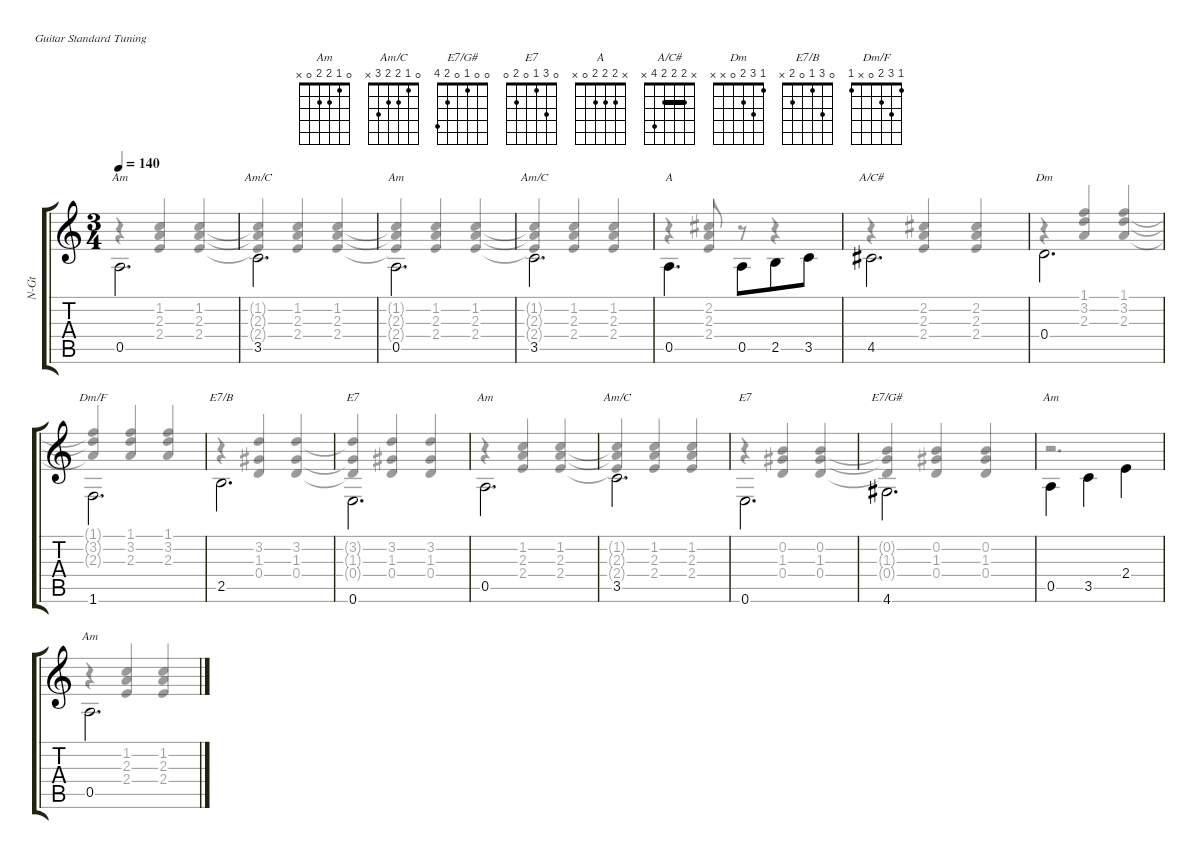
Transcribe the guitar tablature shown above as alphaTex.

\defaultSystemsLayout 4
\hideDynamics
\bracketExtendMode groupsimilarinstruments
\otherSystemsTrackNameOrientation horizontal
\defaultBarNumberDisplay Hide
\track ("Nylon Guitar" "N-Gt") {instrument acousticguitarnylon}
\staff {score tabs}
\tuning (E4 B3 G3 D3 A2 E2)
\chord ("Am" 0 1 2 2 0 x)
\chord ("Am/C" 0 1 2 2 3 x)
\chord ("E7/G#" 0 0 1 0 2 4)
\chord ("E7" 0 0 1 0 2 0)
\chord ("A" x 2 2 2 0 x)
\chord ("A/C#" x 2 2 2 4 x) {barre (2 2)}
\chord ("Dm" 1 3 2 0 x x)
\chord ("E7/B" 0 3 1 0 2 x)
\chord ("E7" 0 3 1 0 2 0)
\chord ("Dm/F" 1 3 2 0 x 1)
\voice
\ts (3 4)
\tempo 140
\clef g2
\ks aminor
0.5.2{d ch "Am" dy mf beam Down} |
3.5.2{d ch "Am/C" beam Down} |
0.5.2{d ch "Am" beam Down} |
3.5.2{d ch "Am/C" beam Down} |
0.5.4{d ch "A" beam Down} 0.5.8{beam Down beam merge} 2.5.8{beam Down} 3.5.8{beam Down} |
4.5{acc #}.2{d ch "A/C#" beam Down} |
0.4.2{d ch "Dm" beam Down} |
1.6.2{d ch "Dm/F" beam Down} |
2.5.2{d ch "E7/B" beam Down} |
0.6.2{d ch "E7" beam Down} |
0.5.2{d ch "Am" beam Down} |
3.5.2{d ch "Am/C" beam Down} |
0.6.2{d ch "E7" beam Down} |
4.6{acc #}.2{d ch "E7/G#" beam Down} |
0.5.4{ch "Am" beam Down} 3.5.4{beam Down} 2.4.4{beam Down} |
0.5.2{d ch "Am" beam Down}
\voice
\clef g2
\ottava regular
\simile none
\ks aminor
r.4{dy mf beam Down} (2.3 2.4 1.2).4{beam Up} (1.2 2.3 2.4).4{beam Up} |
(1.2{t} 2.3{t} 2.4{t}).4{beam Up} (2.4 2.3 1.2).4{beam Up} (1.2 2.3 2.4).4{beam Up} |
(1.2{t} 2.3{t} 2.4{t}).4{beam Up} (2.4 2.3 1.2).4{beam Up} (1.2 2.3 2.4).4{beam Up} |
(1.2{t} 2.3{t} 2.4{t}).4{beam Up} (2.4 2.3 1.2).4{beam Up} (1.2 2.3 2.4).4{beam Up} |
r.4{beam Up} (2.4 2.3 2.2{acc #}).8{beam Up} r.8{beam Up} r.4{beam Down} |
r.4{beam Up} (2.2{acc #} 2.3 2.4).4{beam Up} (2.4 2.3 2.2{acc #}).4{beam Up} |
r.4{beam Up} (2.3 3.2 1.1).4{beam Up} (1.1 3.2 2.3).4{beam Up} |
(1.1{t} 3.2{t} 2.3{t}).4{beam Up} (3.2 1.1 2.3).4{beam Up} (2.3 3.2 1.1).4{beam Up} |
r.4{beam Down} (3.2 1.3{acc #} 0.4).4{beam Up} (0.4 1.3{acc #} 3.2).4{beam Up} |
(0.4{t} 1.3{t acc #} 3.2{t}).4{beam Up} (3.2 1.3{acc #} 0.4).4{beam Up} (0.4 1.3{acc #} 3.2).4{beam Up} |
r.4{beam Up} (1.2 2.3 2.4).4{beam Up} (2.4 2.3 1.2).4{beam Up} |
(2.4{t} 2.3{t} 1.2{t}).4{beam Up} (2.4 2.3 1.2).4{beam Up} (1.2 2.3 2.4).4{beam Up} |
r.4{beam Down} (0.4 1.3{acc #} 0.2).4{beam Up} (0.2 1.3{acc #} 0.4).4{beam Up} |
(0.2{t} 1.3{t acc #} 0.4{t}).4{beam Up} (0.4 1.3{acc #} 0.2).4{beam Up} (0.2 1.3{acc #} 0.4).4{beam Up} |
r.2{d beam Down} |
r.4{beam Down} (2.4 2.3 1.2).4{beam Up} (1.2 2.3 2.4).4{beam Up}
